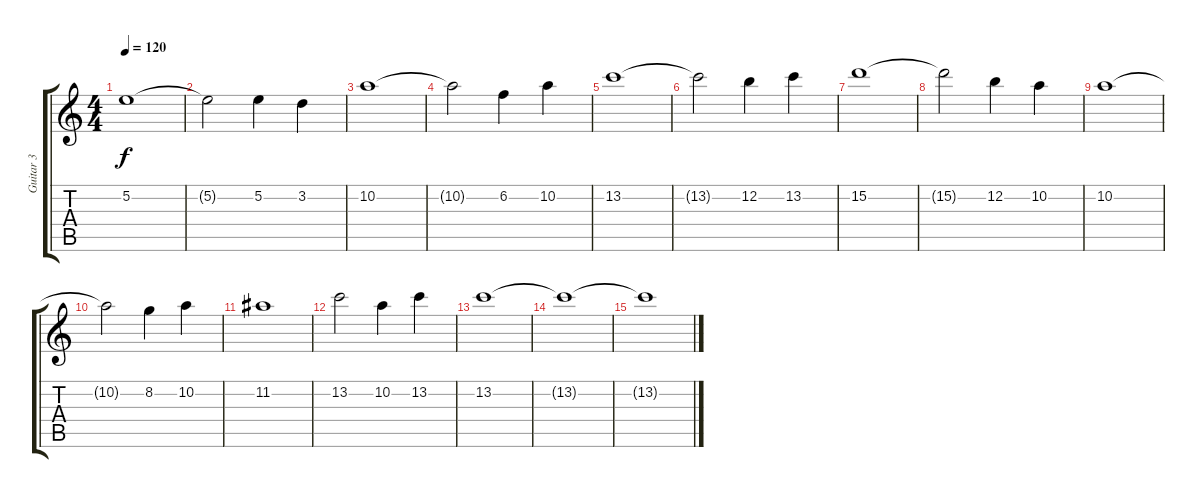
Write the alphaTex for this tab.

\track ("Guitar 3" "Guitar 3") {instrument overdrivenguitar}
\staff {score tabs}
\tuning (E4 B3 G3 D3 A2 E2) {hide}
\ts (4 4)
\tempo 120
\clef g2
\ks c
5.2.1{dy f} |
5.2{t}.2 5.2.4 3.2.4 |
10.2.1 |
10.2{t}.2 6.2.4 10.2.4 |
13.2.1 |
13.2{t}.2 12.2.4 13.2.4 |
15.2.1 |
15.2{t}.2 12.2.4 10.2.4 |
10.2.1 |
10.2{t}.2 8.2.4 10.2.4 |
11.2.1 |
13.2.2 10.2.4 13.2.4 |
13.2.1 |
13.2{t}.1 |
13.2{t}.1
